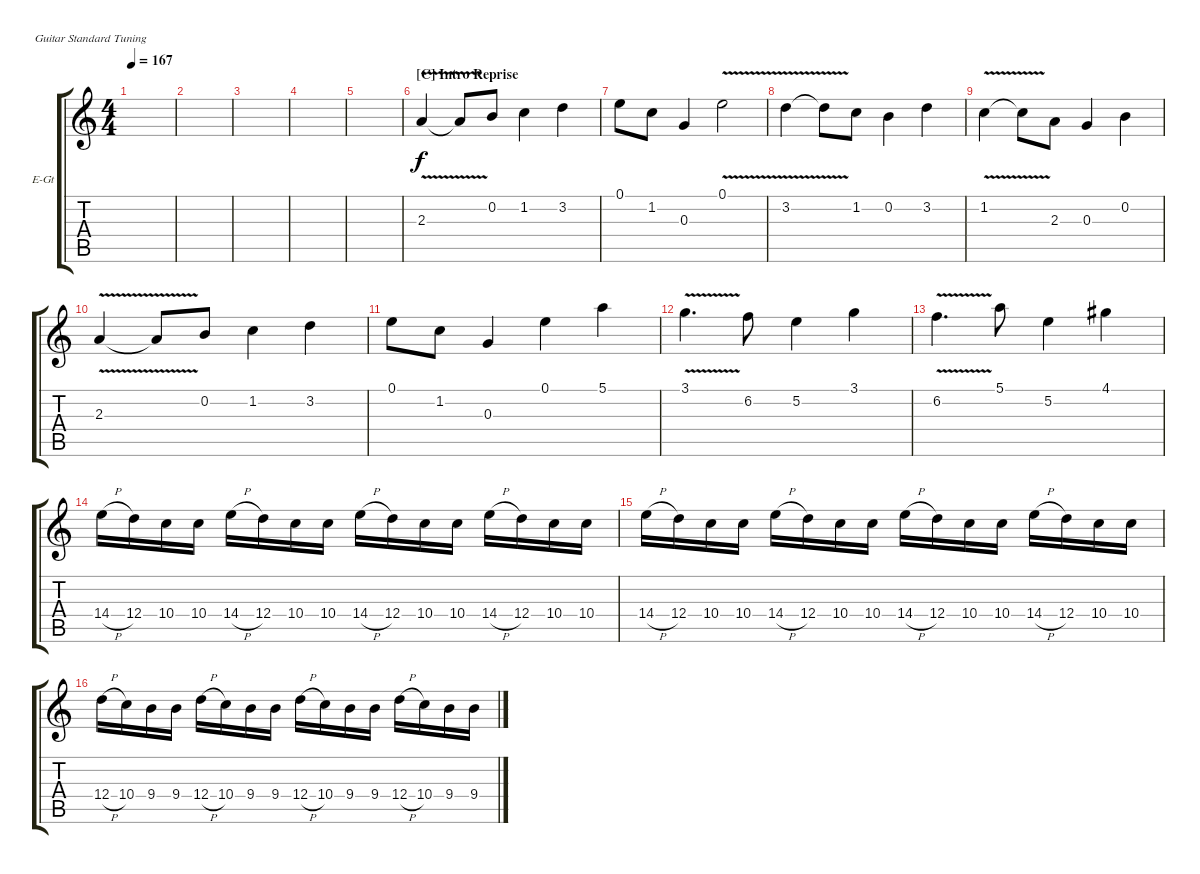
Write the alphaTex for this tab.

\defaultSystemsLayout 4
\bracketExtendMode groupsimilarinstruments
\firstSystemTrackNameOrientation horizontal
\otherSystemsTrackNameOrientation horizontal
\track ("Harmony Guitar" "E-Gt") {instrument distortionguitar}
\staff {score tabs}
\tuning (E4 B3 G3 D3 A2 E2)
\ts (4 4)
\tempo 167
\clef g2
\ks c
|
|
|
|
|
\section ("C" "Intro Reprise")
2.3{v}.4 2.3{v t}.8 0.2.8 1.2.4 3.2.4 |
0.1.8 1.2.8 0.3.4 0.1{v}.2 |
3.2{v}.4 3.2{v t}.8 1.2.8 0.2.4 3.2.4 |
1.2{v}.4 1.2{v t}.8 2.3.8 0.3.4 0.2.4 |
2.3{v}.4 2.3{v t}.8 0.2.8 1.2.4 3.2.4 |
0.1.8 1.2.8 0.3.4 0.1.4 5.1.4 |
3.1{v}.4{d} 6.2.8 5.2.4 3.1.4 |
6.2{v}.4{d} 5.1.8 5.2.4 4.1.4 |
14.4{h}.16 12.4.16 10.4.16 10.4.16 14.4{h}.16 12.4.16 10.4.16 10.4.16 14.4{h}.16 12.4.16 10.4.16 10.4.16 14.4{h}.16 12.4.16 10.4.16 10.4.16 |
14.4{h}.16 12.4.16 10.4.16 10.4.16 14.4{h}.16 12.4.16 10.4.16 10.4.16 14.4{h}.16 12.4.16 10.4.16 10.4.16 14.4{h}.16 12.4.16 10.4.16 10.4.16 |
12.4{h}.16 10.4.16 9.4.16 9.4.16 12.4{h}.16 10.4.16 9.4.16 9.4.16 12.4{h}.16 10.4.16 9.4.16 9.4.16 12.4{h}.16 10.4.16 9.4.16 9.4.16
